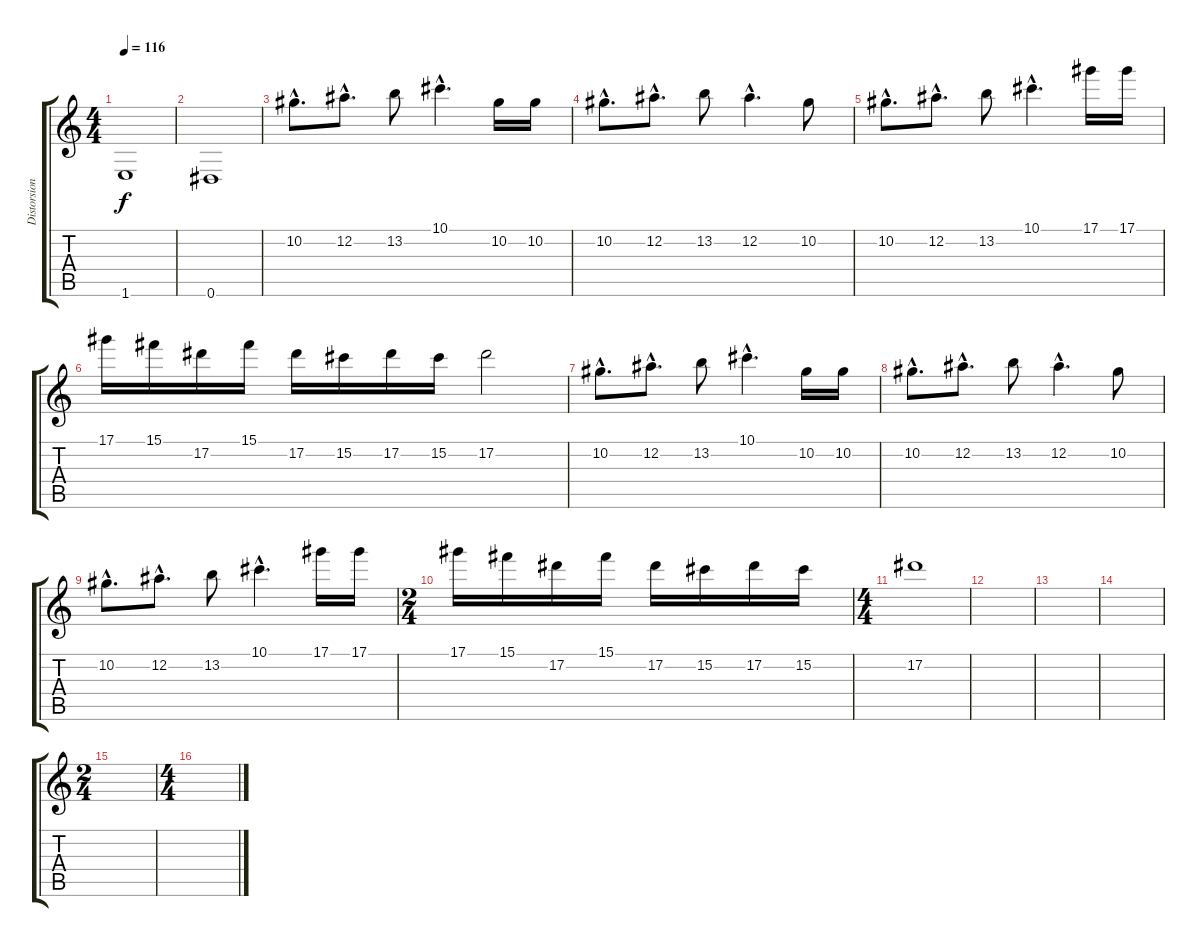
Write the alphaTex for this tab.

\track ("Distorsion 2" "Distorsion") {instrument distortionguitar}
\staff {score tabs}
\tuning (Eb4 Bb3 Gb3 Db3 Ab2 Eb2) {hide}
\ts (4 4)
\tempo 116
\clef g2
\ks c
1.6.1{dy f} |
0.6.1 |
10.2{hac}.8{d} 12.2{hac}.8{d} 13.2.8 10.1{hac}.4{d} 10.2.16 10.2.16 |
10.2{hac}.8{d} 12.2{hac}.8{d} 13.2.8 12.2{hac}.4{d} 10.2.8 |
10.2{hac}.8{d} 12.2{hac}.8{d} 13.2.8 10.1{hac}.4{d} 17.1.16 17.1.16 |
17.1.16 15.1.16 17.2.16 15.1.16 17.2.16 15.2.16 17.2.16 15.2.16 17.2.2 |
10.2{hac}.8{d} 12.2{hac}.8{d} 13.2.8 10.1{hac}.4{d} 10.2.16 10.2.16 |
10.2{hac}.8{d} 12.2{hac}.8{d} 13.2.8 12.2{hac}.4{d} 10.2.8 |
10.2{hac}.8{d} 12.2{hac}.8{d} 13.2.8 10.1{hac}.4{d} 17.1.16 17.1.16 |
\ts (2 4)
17.1.16 15.1.16 17.2.16 15.1.16 17.2.16 15.2.16 17.2.16 15.2.16 |
\ts (4 4)
17.2.1 |
|
|
|
\ts (2 4)
|
\ts (4 4)
